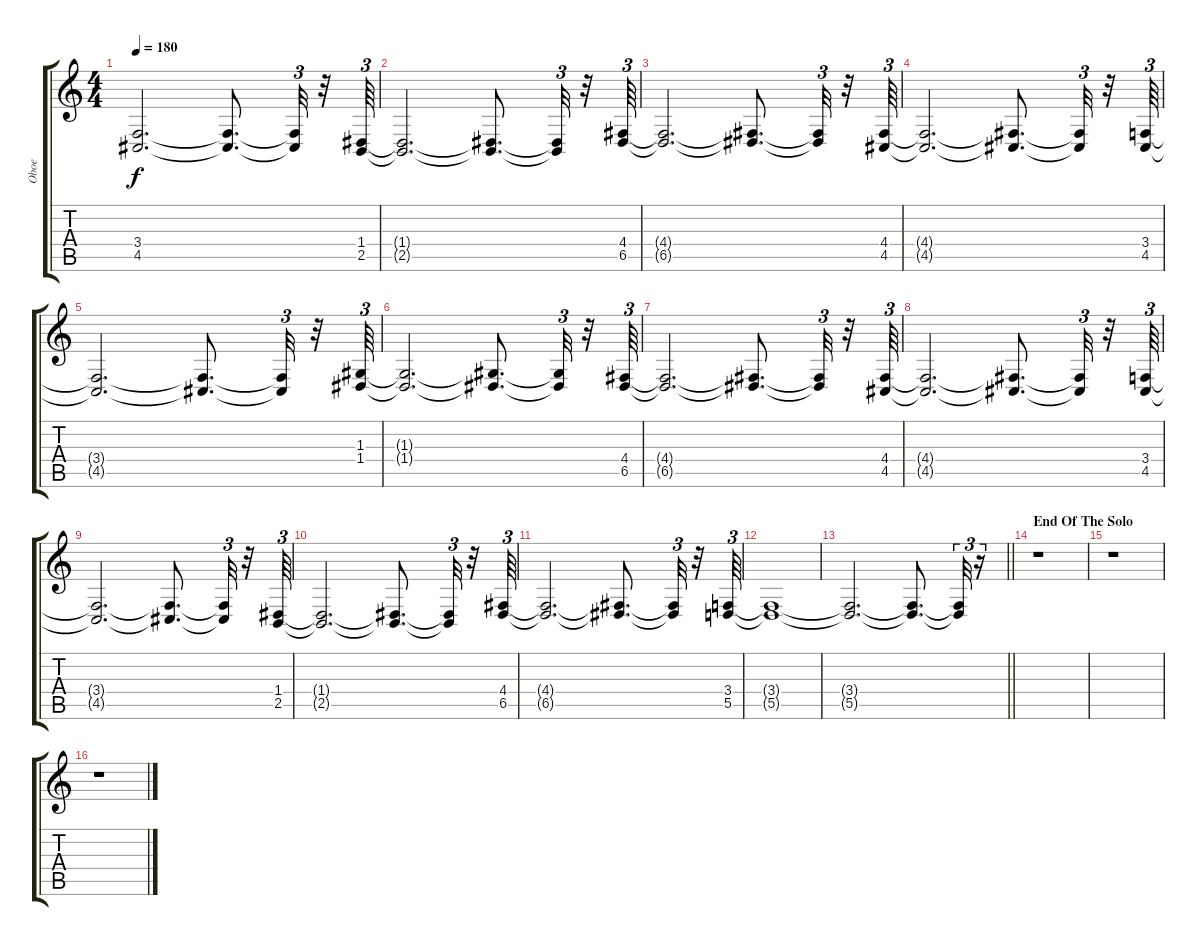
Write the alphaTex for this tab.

\track ("Oboe" "Oboe") {instrument oboe}
\staff {score tabs}
\tuning (E4 B3 G3 D3 A2 E2) {hide}
\ts (4 4)
\tempo 180
\clef g2
\ks c
(3.4{t} 4.5{t}).2{d dy f} (3.4{t} 4.5{t}).8{d} (3.4{t} 4.5{t}).32{tu (3 2)} r.32 (1.4 2.5).64{tu (3 2)} |
(1.4{t} 2.5{t}).2{d} (1.4{t} 2.5{t}).8{d} (1.4{t} 2.5{t}).32{tu (3 2)} r.32 (4.4 6.5).64{tu (3 2)} |
(4.4{t} 6.5{t}).2{d} (4.4{t} 6.5{t}).8{d} (4.4{t} 6.5{t}).32{tu (3 2)} r.32 (4.4 4.5).64{tu (3 2)} |
(4.4{t} 4.5{t}).2{d} (4.4{t} 4.5{t}).8{d} (4.4{t} 4.5{t}).32{tu (3 2)} r.32 (3.4 4.5).64{tu (3 2)} |
(3.4{t} 4.5{t}).2{d} (3.4{t} 4.5{t}).8{d} (3.4{t} 4.5{t}).32{tu (3 2)} r.32 (1.3 1.4).64{tu (3 2)} |
(1.3{t} 1.4{t}).2{d} (1.3{t} 1.4{t}).8{d} (1.3{t} 1.4{t}).32{tu (3 2)} r.32 (4.4 6.5).64{tu (3 2)} |
(4.4{t} 6.5{t}).2{d} (4.4{t} 6.5{t}).8{d} (4.4{t} 6.5{t}).32{tu (3 2)} r.32 (4.4 4.5).64{tu (3 2)} |
(4.4{t} 4.5{t}).2{d} (4.4{t} 4.5{t}).8{d} (4.4{t} 4.5{t}).32{tu (3 2)} r.32 (3.4 4.5).64{tu (3 2)} |
(3.4{t} 4.5{t}).2{d} (3.4{t} 4.5{t}).8{d} (3.4{t} 4.5{t}).32{tu (3 2)} r.32 (1.4 2.5).64{tu (3 2)} |
(1.4{t} 2.5{t}).2{d} (1.4{t} 2.5{t}).8{d} (1.4{t} 2.5{t}).32{tu (3 2)} r.32 (4.4 6.5).64{tu (3 2)} |
(4.4{t} 6.5{t}).2{d} (4.4{t} 6.5{t}).8{d} (4.4{t} 6.5{t}).32{tu (3 2)} r.32 (3.4 5.5).64{tu (3 2)} |
(3.4{t} 5.5{t}).1 |
\barLineRight lightlight
(3.4{t} 5.5{t}).2{d} (3.4{t} 5.5{t}).8{d} (3.4{t} 5.5{t}).32{tu (3 2)} r.16{tu (3 2)} |
\section ("" "End Of The Solo")
r.1 |
r.1 |
r.1
